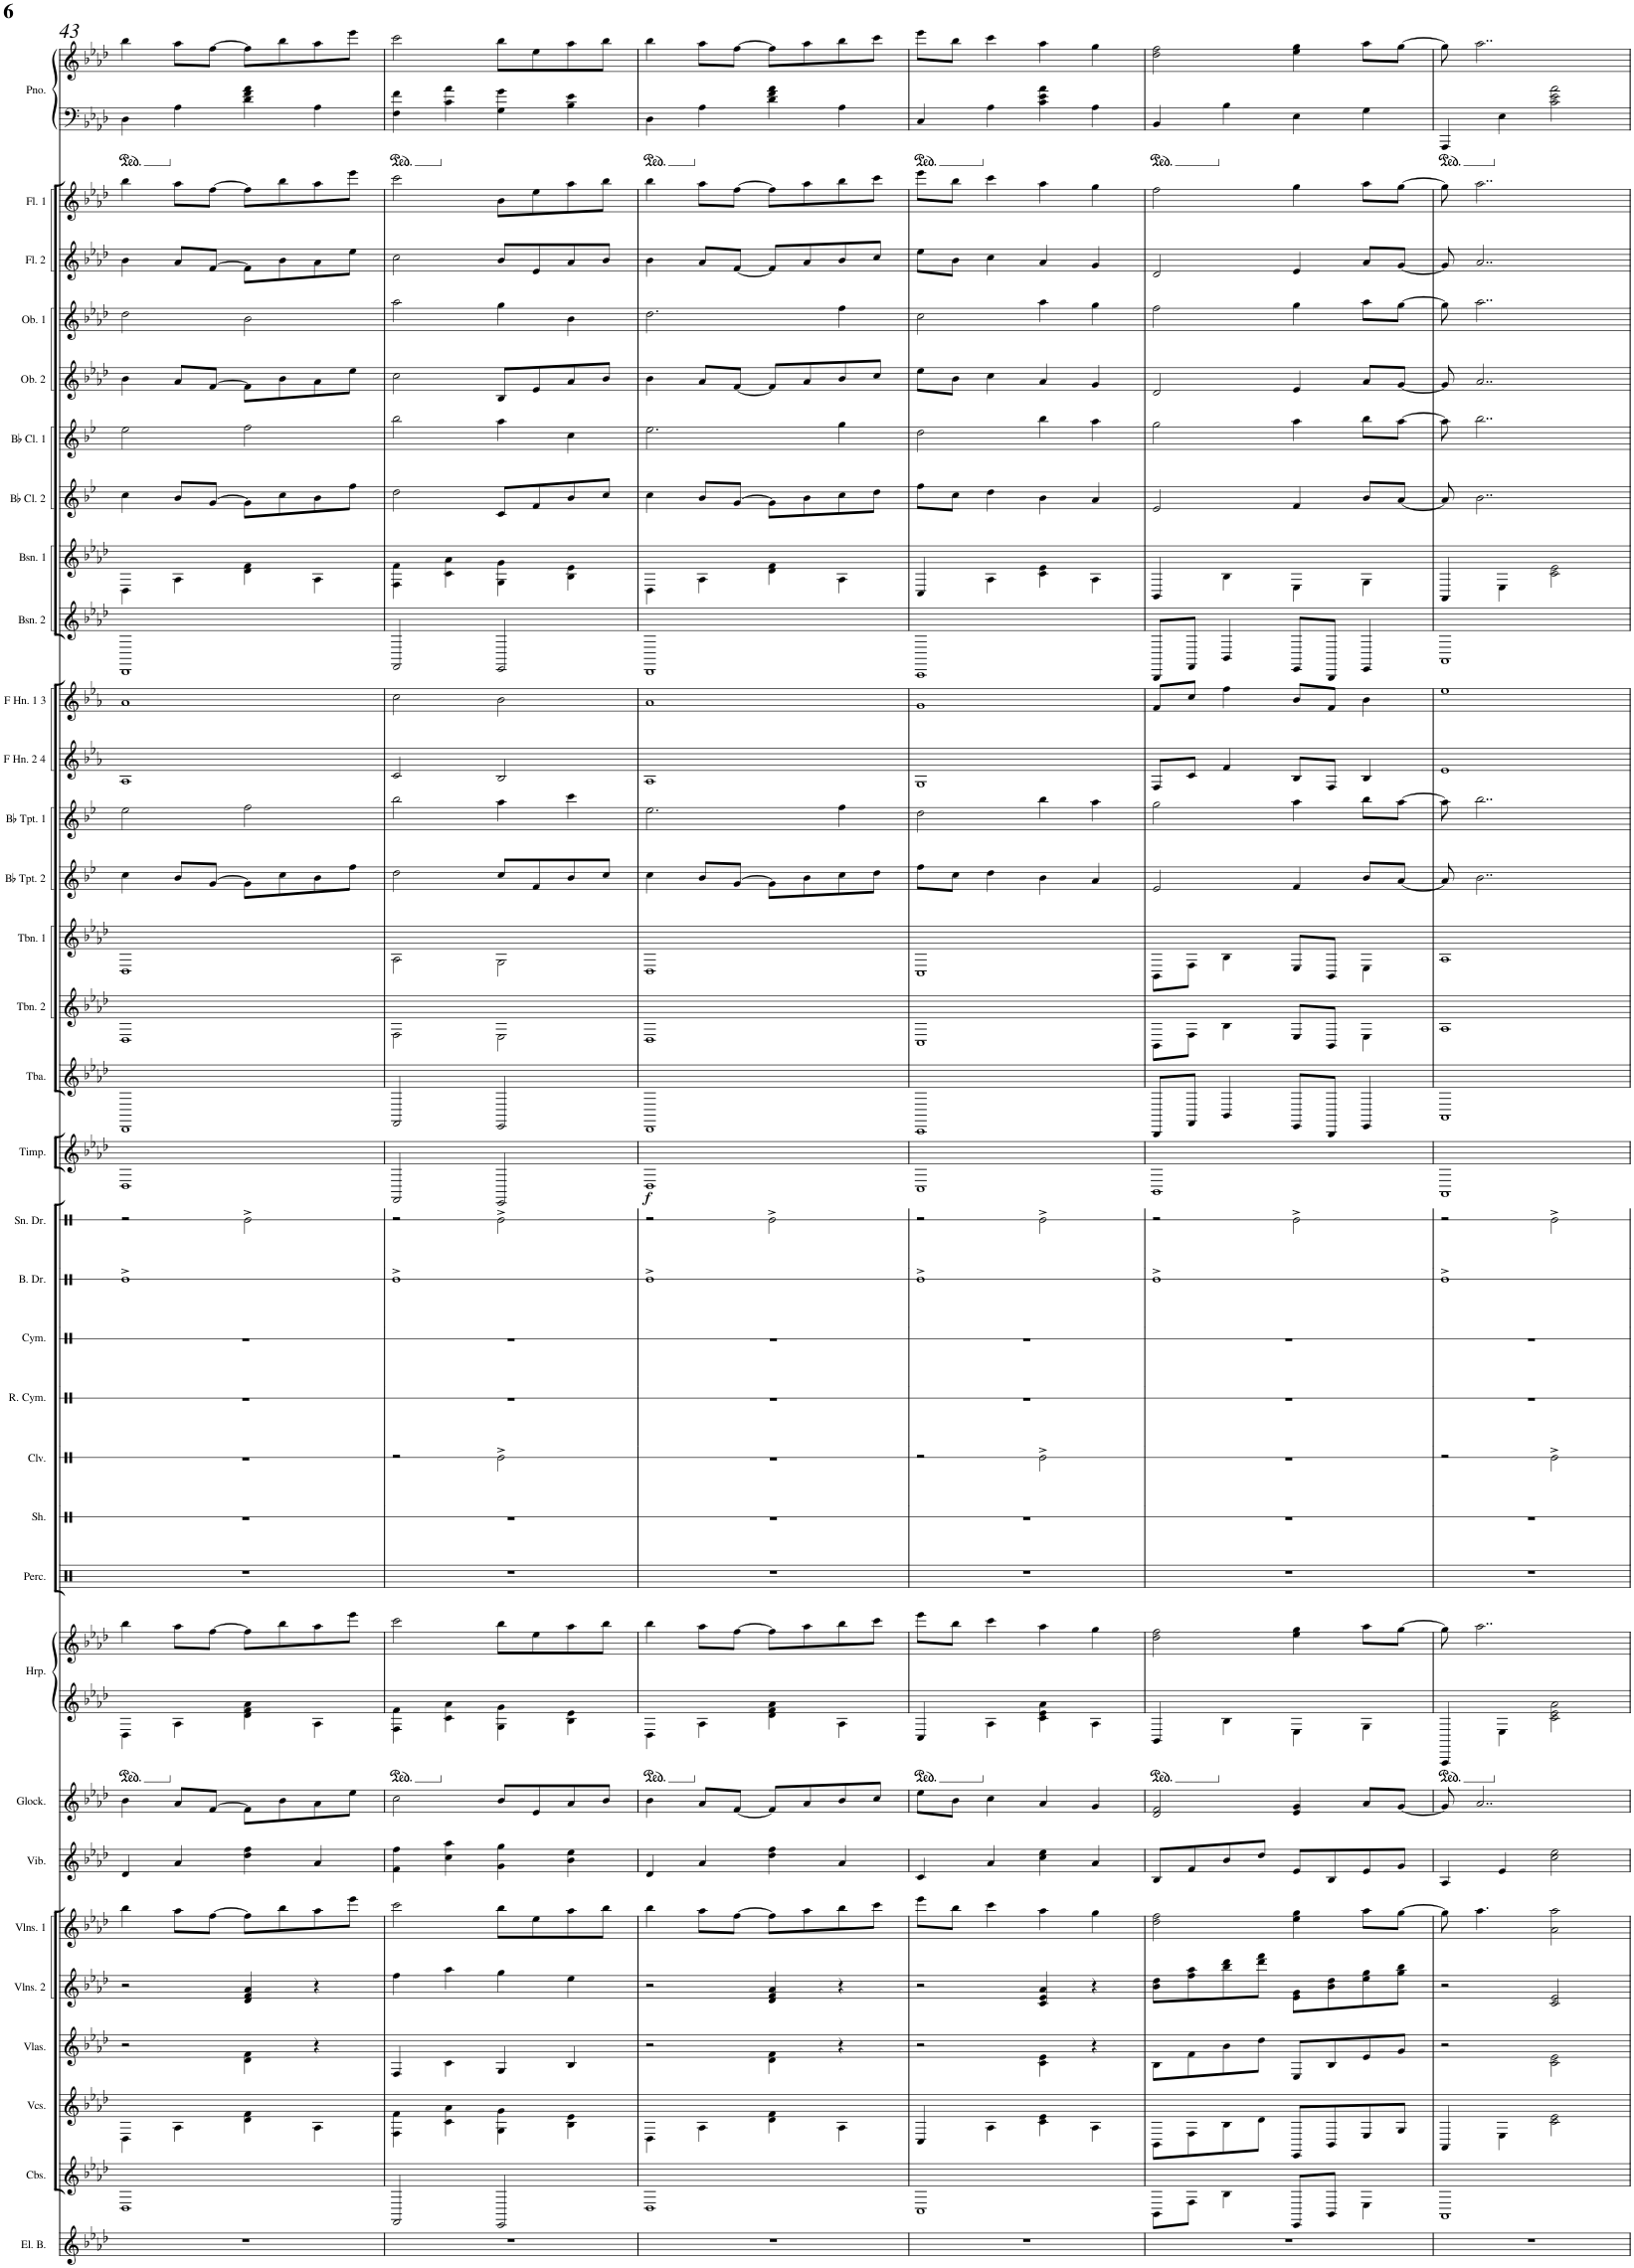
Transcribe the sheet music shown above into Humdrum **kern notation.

**kern	**kern	**kern	**kern	**kern	**kern	**kern	**kern	**kern	**kern	**kern	**kern	**kern	**kern	**kern	**kern	**kern	**kern	**dynam	**kern	**kern	**kern	**kern	**kern	**kern	**kern	**kern	**kern	**kern	**kern	**kern	**kern	**kern	**kern	**kern	**kern
*part33	*part32	*part31	*part30	*part29	*part28	*part27	*part26	*part25	*part25	*part24	*part23	*part22	*part21	*part20	*part19	*part18	*part17	*part17	*part16	*part15	*part14	*part13	*part12	*part11	*part10	*part9	*part8	*part7	*part6	*part5	*part4	*part3	*part2	*part1	*part1
*staff35	*staff34	*staff33	*staff32	*staff31	*staff30	*staff29	*staff28	*staff27	*staff26	*staff25	*staff24	*staff23	*staff22	*staff21	*staff20	*staff19	*staff18	*staff18	*staff17	*staff16	*staff15	*staff14	*staff13	*staff12	*staff11	*staff10	*staff9	*staff8	*staff7	*staff6	*staff5	*staff4	*staff3	*staff2	*staff1
*I"Electric Bass	*I"Contrabasses	*I"Violoncellos	*I"Violas	*I"Violins 2	*I"Violins 1	*I"Vibraphone	*I"Glockenspiel	*I"Harp	*	*I"Percussion	*I"Shaker	*I"Claves	*I"Ride Cymbal	*I"Cymbal	*I"Bass Drum	*I"Snare Drum	*I"Timpani	*	*I"Tuba	*I"Trombone 2	*I"Trombone 1	*I"Bb Trumpet 2	*I"Bb Trumpet 1	*I"F Horn 2 &amp; 4	*I"F Horn 1 &amp; 3	*I"Bassoon 2	*I"Bassoon 1	*I"Bb Clarinet 2	*I"Bb Clarinet 1	*I"Oboe 2	*I"Oboe 1	*I"Flute 2	*I"Flute 1	*I"Piano	*
*I'El. B.	*I'Cbs.	*I'Vcs.	*I'Vlas.	*I'Vlns. 2	*I'Vlns. 1	*I'Vib.	*I'Glock.	*I'Hrp.	*	*I'Perc.	*I'Sh.	*I'Clv.	*I'R. Cym.	*I'Cym.	*I'B. Dr.	*I'Sn. Dr.	*I'Timp.	*	*I'Tba.	*I'Tbn. 2	*I'Tbn. 1	*I'Bb Tpt. 2	*I'Bb Tpt. 1	*I'F Hn. 2 4	*I'F Hn. 1 3	*I'Bsn. 2	*I'Bsn. 1	*I'Bb Cl. 2	*I'Bb Cl. 1	*I'Ob. 2	*I'Ob. 1	*I'Fl. 2	*I'Fl. 1	*I'Pno.	*
!!LO:PB:g=z
*clefG2	*clefG2	*clefG2	*clefG2	*clefG2	*clefG2	*clefG2	*clefG2	*clefG2	*clefG2	*clefX	*clefX	*clefX	*clefX	*clefX	*clefX	*clefX	*clefG2	*	*clefG2	*clefG2	*clefG2	*clefG2	*clefG2	*clefG2	*clefG2	*clefG2	*clefG2	*clefG2	*clefG2	*clefG2	*clefG2	*clefG2	*clefG2	*clefF4	*clefG2
*Trd7c12	*Trd7c12	*	*	*	*	*	*Trd-14c-24	*	*	*	*	*	*	*	*	*	*	*	*	*	*	*Trd1c2	*Trd1c2	*Trd4c7	*Trd4c7	*	*	*Trd1c2	*Trd1c2	*	*	*	*	*	*
*k[b-e-a-d-]	*k[b-e-a-d-]	*k[b-e-a-d-]	*k[b-e-a-d-]	*k[b-e-a-d-]	*k[b-e-a-d-]	*k[b-e-a-d-]	*k[b-e-a-d-]	*k[b-e-a-d-]	*k[b-e-a-d-]	*k[]	*k[]	*k[]	*k[]	*k[]	*k[]	*k[]	*k[b-e-a-d-]	*	*k[b-e-a-d-]	*k[b-e-a-d-]	*k[b-e-a-d-]	*k[b-e-]	*k[b-e-]	*k[b-e-a-]	*k[b-e-a-]	*k[b-e-a-d-]	*k[b-e-a-d-]	*k[b-e-]	*k[b-e-]	*k[b-e-a-d-]	*k[b-e-a-d-]	*k[b-e-a-d-]	*k[b-e-a-d-]	*k[b-e-a-d-]	*k[b-e-a-d-]
*M2/2	*M2/2	*M2/2	*M2/2	*M2/2	*M2/2	*M2/2	*M2/2	*M2/2	*M2/2	*M2/2	*M2/2	*M2/2	*M2/2	*M2/2	*M2/2	*M2/2	*M2/2	*	*M2/2	*M2/2	*M2/2	*M2/2	*M2/2	*M2/2	*M2/2	*M2/2	*M2/2	*M2/2	*M2/2	*M2/2	*M2/2	*M2/2	*M2/2	*M2/2	*M2/2
*met(c|)	*met(c|)	*met(c|)	*met(c|)	*met(c|)	*met(c|)	*met(c|)	*met(c|)	*met(c|)	*met(c|)	*met(c|)	*met(c|)	*met(c|)	*met(c|)	*met(c|)	*met(c|)	*met(c|)	*met(c|)	*	*met(c|)	*met(c|)	*met(c|)	*met(c|)	*met(c|)	*met(c|)	*met(c|)	*met(c|)	*met(c|)	*met(c|)	*met(c|)	*met(c|)	*met(c|)	*met(c|)	*met(c|)	*met(c|)	*met(c|)
=43	=43	=43	=43	=43	=43	=43	=43	=43	=43	=43	=43	=43	=43	=43	=43	=43	=43	=43	=43	=43	=43	=43	=43	=43	=43	=43	=43	=43	=43	=43	=43	=43	=43	=43	=43
1r	1D-	4D-\	2r	2r	4bb-\	4d-/	4b-\	4D-\	4bb-\	1r	1r	1r	1r	1r	1Re^	2r	1D-	.	1DD-	1D-	1D-	4cc\	2ee-\	1A-	1a-	1DD-	4D-\	4cc\	2ee-\	4b-\	2dd-\	4b-\	4bb-\	4D-\	4bb-\
.	.	4A-\	.	.	8aa-\L	4a-/	8a-/L	4A-\	8aa-\L	.	.	.	.	.	.	.	.	.	.	.	.	8b-/L	.	.	.	.	4A-\	8b-/L	.	8a-/L	.	8a-/L	8aa-\L	4A-\	8aa-\L
.	.	.	.	.	[8ff\J	.	[8f/J	.	[8ff\J	.	.	.	.	.	.	.	.	.	.	.	.	[8g/J	.	.	.	.	.	[8g/J	.	[8f/J	.	[8f/J	[8ff\J	.	[8ff\J
.	.	4d-\ 4f\	4d-\ 4f\	4d-/ 4f/ 4a-/	8ff\L]	4dd-\ 4ff\	8f\L]	4d-\ 4f\ 4a-\	8ff\L]	.	.	.	.	.	.	2Re^\	.	.	.	.	.	8g\L]	2ff\	.	.	.	4d-\ 4f\	8g\L]	2ff\	8f\L]	2b-\	8f\L]	8ff\L]	4d-\ 4f\ 4a-\	8ff\L]
.	.	.	.	.	8bb-\	.	8b-\	.	8bb-\	.	.	.	.	.	.	.	.	.	.	.	.	8cc\	.	.	.	.	.	8cc\	.	8b-\	.	8b-\	8bb-\	.	8bb-\
.	.	4A-\	4r	4r	8aa-\	4a-/	8a-\	4A-\	8aa-\	.	.	.	.	.	.	.	.	.	.	.	.	8b-\	.	.	.	.	4A-\	8b-\	.	8a-\	.	8a-\	8aa-\	4A-\	8aa-\
.	.	.	.	.	8eee-\J	.	8ee-\J	.	8eee-\J	.	.	.	.	.	.	.	.	.	.	.	.	8ff\J	.	.	.	.	.	8ff\J	.	8ee-\J	.	8ee-\J	8eee-\J	.	8eee-\J
=44	=44	=44	=44	=44	=44	=44	=44	=44	=44	=44	=44	=44	=44	=44	=44	=44	=44	=44	=44	=44	=44	=44	=44	=44	=44	=44	=44	=44	=44	=44	=44	=44	=44	=44	=44
1r	2FF/	4F\ 4f\	4F/	4ff\	2ccc\	4f\ 4ff\	2cc\	4F\ 4f\	2ccc\	1r	1r	2r	1r	1r	1Re^	2r	2FF/	.	2FF/	2F\	2A-\	2dd\	2bb-\	2c/	2cc\	2FF/	4F\ 4f\	2dd\	2bb-\	2cc\	2aa-\	2cc\	2ccc\	4F\ 4f\	2ccc\
.	.	4c\ 4a-\	4c\	4aa-\	.	4cc\ 4aa-\	.	4c\ 4a-\	.	.	.	.	.	.	.	.	.	.	.	.	.	.	.	.	.	.	4c\ 4a-\	.	.	.	.	.	.	4c\ 4a-\	.
.	2EE-/	4G\ 4g\	4G/	4gg\	8bb-\L	4g\ 4gg\	8b-/L	4G\ 4g\	8bb-\L	.	.	2Re^\	.	.	.	2Re^\	2EE-/	.	2EE-/	2E-\	2G\	8cc/L	4aa\	2B-/	2b-\	2EE-/	4G\ 4g\	8c/L	4aa\	8B-/L	4gg\	8b-/L	8b-\L	4G\ 4g\	8bb-\L
.	.	.	.	.	8ee-\	.	8e-/	.	8ee-\	.	.	.	.	.	.	.	.	.	.	.	.	8f/	.	.	.	.	.	8f/	.	8e-/	.	8e-/	8ee-\	.	8ee-\
.	.	4B-\ 4e-\	4B-/	4ee-\	8aa-\	4b-\ 4ee-\	8a-/	4B-\ 4e-\	8aa-\	.	.	.	.	.	.	.	.	.	.	.	.	8b-/	4ccc\	.	.	.	4B-\ 4e-\	8b-/	4cc\	8a-/	4b-\	8a-/	8aa-\	4B-\ 4e-\	8aa-\
.	.	.	.	.	8bb-\J	.	8b-/J	.	8bb-\J	.	.	.	.	.	.	.	.	.	.	.	.	8cc/J	.	.	.	.	.	8cc/J	.	8b-/J	.	8b-/J	8bb-\J	.	8bb-\J
=45	=45	=45	=45	=45	=45	=45	=45	=45	=45	=45	=45	=45	=45	=45	=45	=45	=45	=45	=45	=45	=45	=45	=45	=45	=45	=45	=45	=45	=45	=45	=45	=45	=45	=45	=45
!	!	!	!	!	!	!	!	!	!	!	!	!	!	!	!	!	!	!LO:DY:b	!	!	!	!	!	!	!	!	!	!	!	!	!	!	!	!	!
1r	1D-	4D-\	2r	2r	4bb-\	4d-/	4b-\	4D-\	4bb-\	1r	1r	1r	1r	1r	1Re^	2r	1D-	f	1DD-	1D-	1D-	4cc\	2.ee-\	1A-	1a-	1DD-	4D-\	4cc\	2.ee-\	4b-\	2.dd-\	4b-\	4bb-\	4D-\	4bb-\
.	.	4A-\	.	.	8aa-\L	4a-/	8a-/L	4A-\	8aa-\L	.	.	.	.	.	.	.	.	.	.	.	.	8b-/L	.	.	.	.	4A-\	8b-/L	.	8a-/L	.	8a-/L	8aa-\L	4A-\	8aa-\L
.	.	.	.	.	[8ff\J	.	[8f/J	.	[8ff\J	.	.	.	.	.	.	.	.	.	.	.	.	[8g/J	.	.	.	.	.	[8g/J	.	[8f/J	.	[8f/J	[8ff\J	.	[8ff\J
.	.	4d-\ 4f\	4d-\ 4f\	4d-/ 4f/ 4a-/	8ff\L]	4dd-\ 4ff\	8f/L]	4d-\ 4f\ 4a-\	8ff\L]	.	.	.	.	.	.	2Re^\	.	.	.	.	.	8g\L]	.	.	.	.	4d-\ 4f\	8g\L]	.	8f/L]	.	8f/L]	8ff\L]	4d-\ 4f\ 4a-\	8ff\L]
.	.	.	.	.	8aa-\	.	8a-/	.	8aa-\	.	.	.	.	.	.	.	.	.	.	.	.	8b-\	.	.	.	.	.	8b-\	.	8a-/	.	8a-/	8aa-\	.	8aa-\
.	.	4A-\	4r	4r	8bb-\	4a-/	8b-/	4A-\	8bb-\	.	.	.	.	.	.	.	.	.	.	.	.	8cc\	4ff\	.	.	.	4A-\	8cc\	4gg\	8b-/	4ff\	8b-/	8bb-\	4A-\	8bb-\
.	.	.	.	.	8ccc\J	.	8cc/J	.	8ccc\J	.	.	.	.	.	.	.	.	.	.	.	.	8dd\J	.	.	.	.	.	8dd\J	.	8cc/J	.	8cc/J	8ccc\J	.	8ccc\J
=46	=46	=46	=46	=46	=46	=46	=46	=46	=46	=46	=46	=46	=46	=46	=46	=46	=46	=46	=46	=46	=46	=46	=46	=46	=46	=46	=46	=46	=46	=46	=46	=46	=46	=46	=46
1r	1C	4C/	2r	2r	8eee-\L	4c/	8ee-\L	4C/	8eee-\L	1r	1r	2r	1r	1r	1Re^	2r	1C	.	1CC	1C	1C	8ff\L	2dd\	1G	1g	1CC	4C/	8ff\L	2dd\	8ee-\L	2cc\	8ee-\L	8eee-\L	4C/	8eee-\L
.	.	.	.	.	8bb-\J	.	8b-\J	.	8bb-\J	.	.	.	.	.	.	.	.	.	.	.	.	8cc\J	.	.	.	.	.	8cc\J	.	8b-\J	.	8b-\J	8bb-\J	.	8bb-\J
.	.	4A-\	.	.	4ccc\	4a-/	4cc\	4A-\	4ccc\	.	.	.	.	.	.	.	.	.	.	.	.	4dd\	.	.	.	.	4A-\	4dd\	.	4cc\	.	4cc\	4ccc\	4A-\	4ccc\
.	.	4c\ 4e-\	4c\ 4e-\	4c/ 4e-/ 4a-/	4aa-\	4cc\ 4ee-\	4a-/	4c\ 4e-\ 4a-\	4aa-\	.	.	2Re^\	.	.	.	2Re^\	.	.	.	.	.	4b-\	4bb-\	.	.	.	4c\ 4e-\	4b-\	4bb-\	4a-/	4aa-\	4a-/	4aa-\	4c\ 4e-\ 4a-\	4aa-\
.	.	4A-\	4r	4r	4gg\	4a-/	4g/	4A-\	4gg\	.	.	.	.	.	.	.	.	.	.	.	.	4a/	4aa\	.	.	.	4A-\	4a/	4aa\	4g/	4gg\	4g/	4gg\	4A-\	4gg\
=47	=47	=47	=47	=47	=47	=47	=47	=47	=47	=47	=47	=47	=47	=47	=47	=47	=47	=47	=47	=47	=47	=47	=47	=47	=47	=47	=47	=47	=47	=47	=47	=47	=47	=47	=47
1r	8BB-\L	8BB-\L	8B-\L	8b-\ 8dd-\L	2dd-\ 2ff\	8B-/L	2d-/ 2f/	4BB-/	2dd-\ 2ff\	1r	1r	1r	1r	1r	1Re^	2r	1BB-	.	8BBB-/L	8BB-\L	8BB-\L	2e-/	2gg\	8F/L	8f/L	8BBB-/L	4BB-/	2e-/	2gg\	2d-/	2ff\	2d-/	2ff\	4BB-/	2dd-\ 2ff\
.	8F\J	8F\	8f\	8ff\ 8aa-\	.	8f/	.	.	.	.	.	.	.	.	.	.	.	.	8FF/J	8F\J	8F\J	.	.	8c/J	8cc/J	8FF/J	.	.	.	.	.	.	.	.	.
.	4B-\	8B-\	8b-\	8bb-\ 8ddd-\	.	8b-/	.	4B-\	.	.	.	.	.	.	.	.	.	.	4BB-/	4B-\	4B-\	.	.	4f/	4ff\	4BB-/	4B-\	.	.	.	.	.	.	4B-\	.
.	.	8d-\J	8dd-\J	8ddd-\ 8fff\J	.	8dd-/J	.	.	.	.	.	.	.	.	.	.	.	.	.	.	.	.	.	.	.	.	.	.	.	.	.	.	.	.	.
.	8EE-/L	8EE-/L	8E-/L	8e-\ 8g\L	4ee-\ 4gg\	8e-/L	4e-/ 4g/	4E-\	4ee-\ 4gg\	.	.	.	.	.	.	2Re^\	.	.	8EE-/L	8E-/L	8E-/L	4f/	4aa\	8B-/L	8b-/L	8EE-/L	4E-\	4f/	4aa\	4e-/	4gg\	4e-/	4gg\	4E-\	4ee-\ 4gg\
.	8BB-/J	8BB-/	8B-/	8b-\ 8dd-\	.	8B-/	.	.	.	.	.	.	.	.	.	.	.	.	8BBB-/J	8BB-/J	8BB-/J	.	.	8F/J	8f/J	8BBB-/J	.	.	.	.	.	.	.	.	.
.	4E-\	8E-/	8e-/	8ee-\ 8gg\	8aa-\L	8e-/	8a-/L	4G\	8aa-\L	.	.	.	.	.	.	.	.	.	4EE-/	4E-\	4E-\	8b-/L	8bb-\L	4B-/	4b-\	4EE-/	4G\	8b-/L	8bb-\L	8a-/L	8aa-\L	8a-/L	8aa-\L	4G\	8aa-\L
.	.	8G/J	8g/J	8gg\ 8bb-\J	[8gg\J	8g/J	[8g/J	.	[8gg\J	.	.	.	.	.	.	.	.	.	.	.	.	[8a/J	[8aa\J	.	.	.	.	[8a/J	[8aa\J	[8g/J	[8gg\J	[8g/J	[8gg\J	.	[8gg\J
=48	=48	=48	=48	=48	=48	=48	=48	=48	=48	=48	=48	=48	=48	=48	=48	=48	=48	=48	=48	=48	=48	=48	=48	=48	=48	=48	=48	=48	=48	=48	=48	=48	=48	=48	=48
1r	1AA-	4AA-/	2r	2r	8gg\]	4A-/	8g/]	4AAA-/	8gg\]	1r	1r	2r	1r	1r	1Re^	2r	1AA-	.	1AA-	1A-	1A-	8a/]	8aa\]	1e-	1ee-	1AA-	4AA-/	8a/]	8aa\]	8g/]	8gg\]	8g/]	8gg\]	4AAA-/	8gg\]
.	.	.	.	.	4.aa-\	.	2..a-/	.	2..aa-\	.	.	.	.	.	.	.	.	.	.	.	.	2..b-\	2..bb-\	.	.	.	.	2..b-\	2..bb-\	2..a-/	2..aa-\	2..a-/	2..aa-\	.	2..aa-\
.	.	4E-\	.	.	.	4e-/	.	4E-\	.	.	.	.	.	.	.	.	.	.	.	.	.	.	.	.	.	.	4E-\	.	.	.	.	.	.	4E-\	.
.	.	2c\ 2e-\	2c\ 2e-\	2c/ 2e-/	2a-\ 2aa-\	2cc\ 2ee-\	.	2c\ 2e-\ 2a-\	.	.	.	2Re^\	.	.	.	2Re^\	.	.	.	.	.	.	.	.	.	.	2c\ 2e-\	.	.	.	.	.	.	2c\ 2e-\ 2a-\	.
=	=	=	=	=	=	=	=	=	=	=	=	=	=	=	=	=	=	=	=	=	=	=	=	=	=	=	=	=	=	=	=	=	=	=	=
*-	*-	*-	*-	*-	*-	*-	*-	*-	*-	*-	*-	*-	*-	*-	*-	*-	*-	*-	*-	*-	*-	*-	*-	*-	*-	*-	*-	*-	*-	*-	*-	*-	*-	*-	*-
